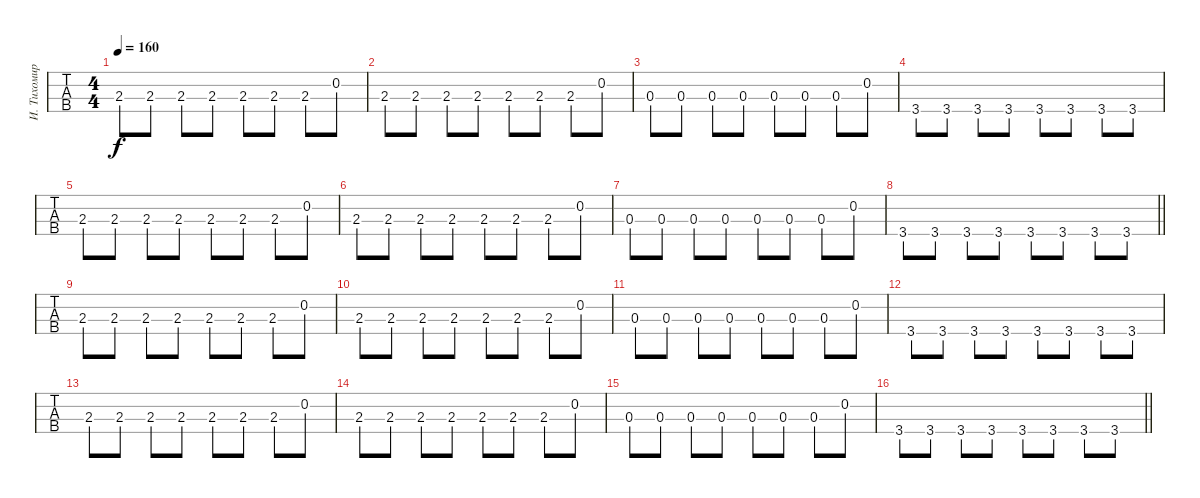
\track ("И. Тихомиров" "И. Тихомир") {instrument electricbassfinger}
\staff {tabs}
\tuning (G2 D2 A1 E1) {hide}
\ts (4 4)
\tempo 160
\clef f4
\ks c
2.3.8{dy f} 2.3.8 2.3.8 2.3.8 2.3.8 2.3.8 2.3.8 0.2.8 |
2.3.8 2.3.8 2.3.8 2.3.8 2.3.8 2.3.8 2.3.8 0.2.8 |
0.3.8 0.3.8 0.3.8 0.3.8 0.3.8 0.3.8 0.3.8 0.2.8 |
3.4.8 3.4.8 3.4.8 3.4.8 3.4.8 3.4.8 3.4.8 3.4.8 |
2.3.8 2.3.8 2.3.8 2.3.8 2.3.8 2.3.8 2.3.8 0.2.8 |
2.3.8 2.3.8 2.3.8 2.3.8 2.3.8 2.3.8 2.3.8 0.2.8 |
0.3.8 0.3.8 0.3.8 0.3.8 0.3.8 0.3.8 0.3.8 0.2.8 |
\barLineRight lightlight
3.4.8 3.4.8 3.4.8 3.4.8 3.4.8 3.4.8 3.4.8 3.4.8 |
2.3.8 2.3.8 2.3.8 2.3.8 2.3.8 2.3.8 2.3.8 0.2.8 |
2.3.8 2.3.8 2.3.8 2.3.8 2.3.8 2.3.8 2.3.8 0.2.8 |
0.3.8 0.3.8 0.3.8 0.3.8 0.3.8 0.3.8 0.3.8 0.2.8 |
3.4.8 3.4.8 3.4.8 3.4.8 3.4.8 3.4.8 3.4.8 3.4.8 |
2.3.8 2.3.8 2.3.8 2.3.8 2.3.8 2.3.8 2.3.8 0.2.8 |
2.3.8 2.3.8 2.3.8 2.3.8 2.3.8 2.3.8 2.3.8 0.2.8 |
0.3.8 0.3.8 0.3.8 0.3.8 0.3.8 0.3.8 0.3.8 0.2.8 |
\barLineRight lightlight
3.4.8 3.4.8 3.4.8 3.4.8 3.4.8 3.4.8 3.4.8 3.4.8
